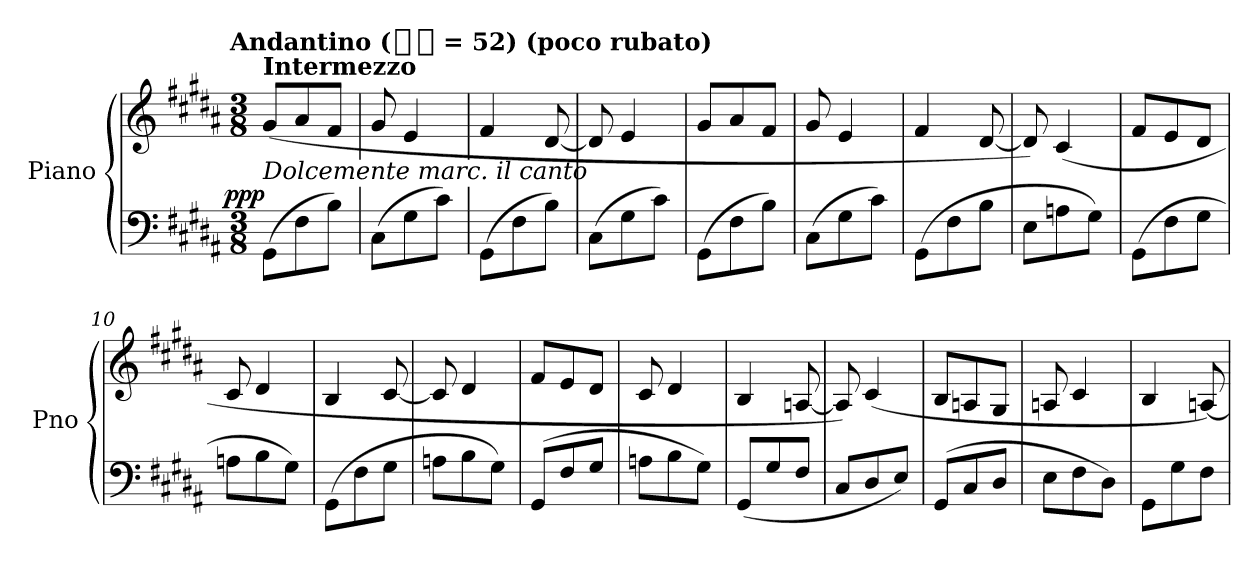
**kern	**kern	**dynam
*part1	*part1	*part1
*staff2	*staff1	*staff1/2
*I"Piano	*	*
*I'Pno	*	*
*clefF4	*clefG2	*
*k[f#c#g#d#a#]	*k[f#c#g#d#a#]	*
*B:	*B:	*
!!LO:TX:omd:t=Andantino ([quarter-dot] = 52) (poco rubato)
*M3/8	*M3/8	*
*MM78	*MM78	*
=1	=1	=1
!	!LO:TX:a:B:t=Intermezzo	!
!	!LO:TX:b:i:t=Dolcemente marc. il canto	!
!	!	!LO:DY:a=2:rj
(8GG#L	(>8g#L	ppp
8F#	8a#	.
8BJ)	8f#J	.
=2	=2	=2
(8C#L	8g#	.
8G#	4e	.
8c#J)	.	.
=3	=3	=3
(8GG#L	4f#	.
8F#	.	.
8BJ)	[8d#	.
=4	=4	=4
(8C#L	8d#]	.
8G#	4e	.
8c#J)	.	.
=5	=5	=5
(8GG#L	8g#L	.
8F#	8a#	.
8BJ)	8f#J	.
=6	=6	=6
(8C#L	8g#	.
8G#	4e	.
8c#J)	.	.
=7	=7	=7
(8GG#L	4f#	.
8F#	.	.
8BJ	[8d#	.
=8	=8	=8
8EL	8d#])	.
8An	(>4c#	.
8G#J)	.	.
=9	=9	=9
(8GG#\L	8f#L	.
8F#	8e	.
8G#J	8d#J	.
=10	=10	=10
8AnL	8c#	.
8B	4d#	.
8G#J)	.	.
=11	=11	=11
(8GG#\L	4B	.
8F#	.	.
8G#J	[8c#	.
=12	=12	=12
8AnL	8c#]	.
8B	4d#	.
8G#J)	.	.
=13	=13	=13
(8GG#/L	8f#L	.
8F#/	8e	.
8G#/J	8d#J	.
=14	=14	=14
8AnL	8c#	.
8B	4d#	.
8G#J)	.	.
=15	=15	=15
(8GG#/L	4B	.
8G#/	.	.
8F#/J	[8An	.
=16	=16	=16
8C#/L	8A])	.
8D#/	(>4c#	.
8E/J)	.	.
=17	=17	=17
(8GG#L	8BL	.
8C#	8An	.
8D#J	8G#J	.
=18	=18	=18
8EL	8An	.
8F#	4c#	.
8D#J)	.	.
=19	=19	=19
8GG#i\L	4B	.
8G#	.	.
8F#J	[8An)	.
=	=	=
*-	*-	*-
